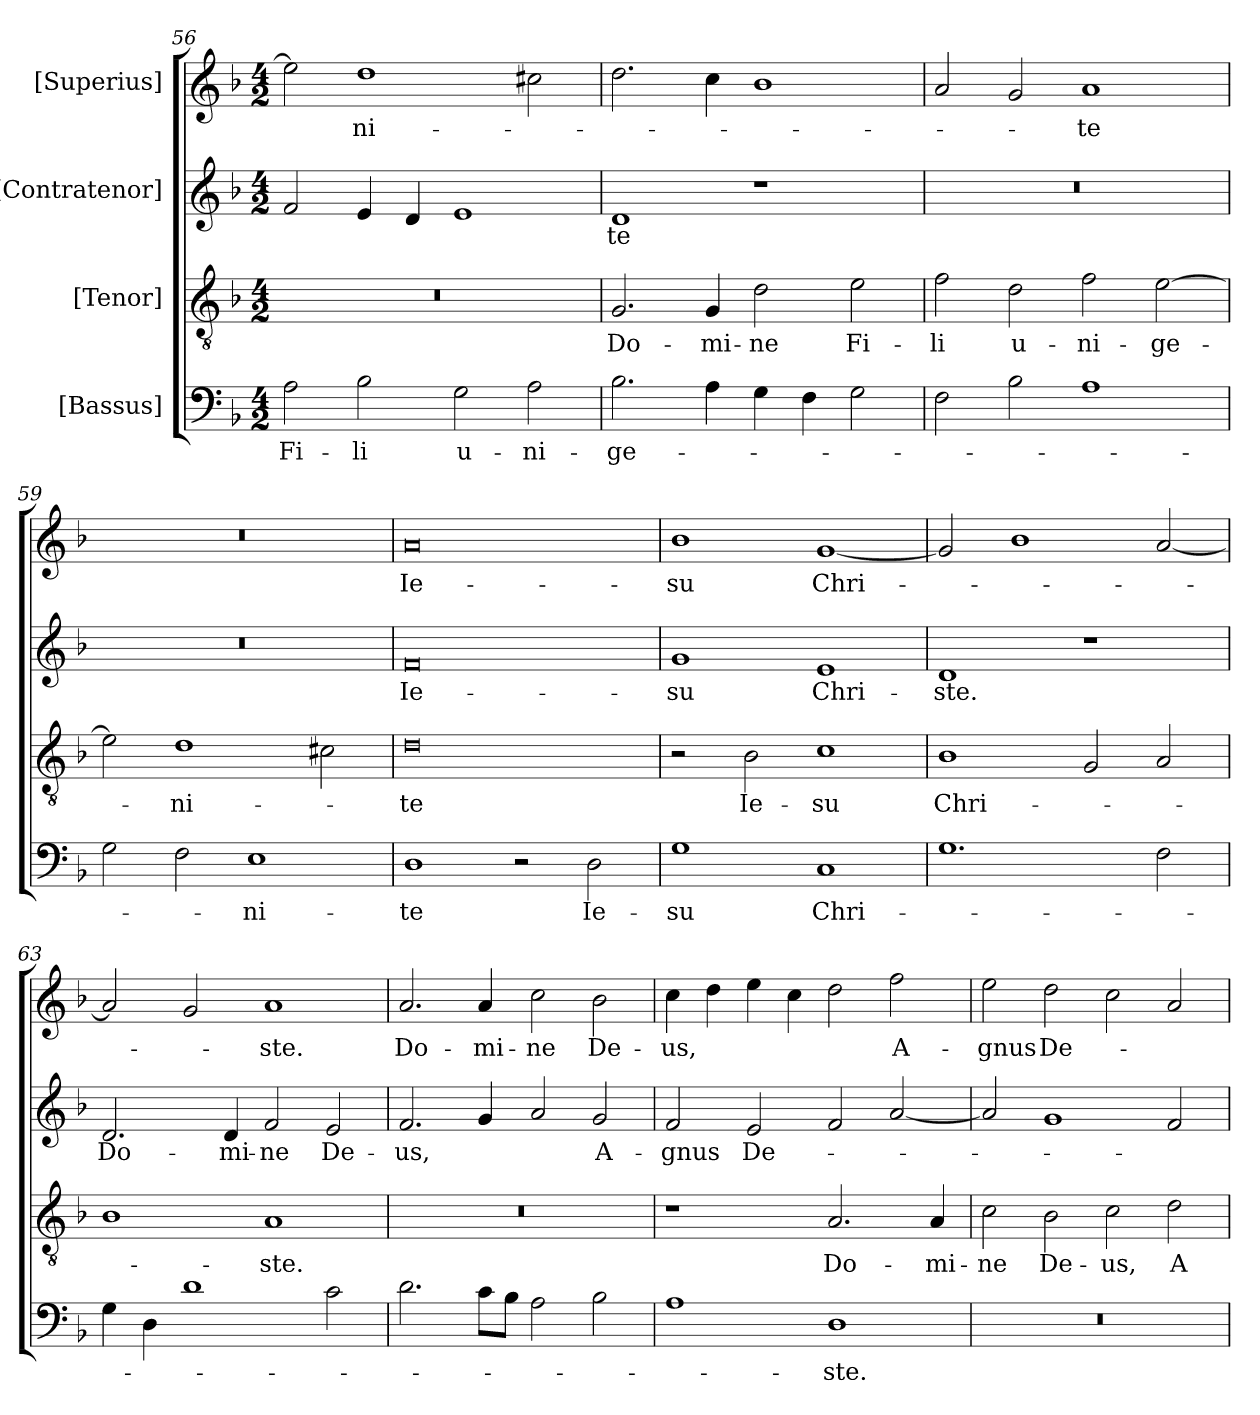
**kern	**text	**kern	**text	**kern	**text	**kern	**text
*part4	*part4	*part3	*part3	*part2	*part2	*part1	*part1
*staff4	*staff4	*staff3	*staff3	*staff2	*staff2	*staff1	*staff1
*I"[Bassus]	*	*I"[Tenor]	*	*I"[Contratenor]	*	*I"[Superius]	*
*clefF4	*	*clefGv2	*	*clefG2	*	*clefG2	*
*k[b-]	*	*k[b-]	*	*k[b-]	*	*k[b-]	*
*M4/2	*	*M4/2	*	*M4/2	*	*M4/2	*
=56	=56	=56	=56	=56	=56	=56	=56
2A\	Fi-	0r	.	2f/	.	2ee\]	.
2B-\	-li	.	.	4e/	.	1dd\	-ni-
.	.	.	.	4d/	.	.	.
2G\	u-	.	.	1e/	.	.	.
2A\	-ni-	.	.	.	.	2cc#X\	.
=57	=57	=57	=57	=57	=57	=57	=57
2.B-\	-ge-	2.G/	Do-	1d/	-te	2.dd\	.
4A\	.	4G/	-mi-	.	.	4cc\	.
4G\	.	2d\	-ne	1r	.	1b-\	.
4F\	.	.	.	.	.	.	.
2G\	.	2e\	Fi-	.	.	.	.
=58	=58	=58	=58	=58	=58	=58	=58
2F\	.	2f\	-li	0r	.	2a/	.
2B-\	.	2d\	u-	.	.	2g/	.
1A\	.	2f\	-ni-	.	.	1a/	-te
.	.	[2e\	-ge-	.	.	.	.
=59	=59	=59	=59	=59	=59	=59	=59
2G\	.	2e\]	.	0r	.	0r	.
2F\	.	1d\	-ni-	.	.	.	.
1E\	-ni-	.	.	.	.	.	.
.	.	2c#X\	.	.	.	.	.
=60	=60	=60	=60	=60	=60	=60	=60
1D\	-te	0d\	-te	0f/	Ie-	0a/	Ie-
2r	.	.	.	.	.	.	.
2D\	Ie-	.	.	.	.	.	.
=61	=61	=61	=61	=61	=61	=61	=61
1G\	-su	2r	.	1g/	-su	1b-\	-su
.	.	2B-\	Ie-	.	.	.	.
1C/	Chri-	1c\	-su	1e/	Chri-	[1g/	Chri-
=62	=62	=62	=62	=62	=62	=62	=62
1.G\	.	1B-\	Chri-	1d/	-ste.	2g/]	.
.	.	.	.	.	.	1b-\	.
.	.	2G/	.	1r	.	.	.
2F\	.	2A/	.	.	.	[2a/	.
=63	=63	=63	=63	=63	=63	=63	=63
4G\	.	1B-\	.	2.d/	Do-	2a/]	.
4D\	.	.	.	.	.	.	.
1d\	.	.	.	.	.	2g/	.
.	.	.	.	4d/	-mi-	.	.
.	.	1A/	-ste.	2f/	-ne	1a/	-ste.
2c\	.	.	.	2e/	De-	.	.
=64	=64	=64	=64	=64	=64	=64	=64
2.d\	.	0r	.	2.f/	-us,	2.a/	Do-
8c\L	.	.	.	4g/	.	4a/	-mi-
8B-\J	.	.	.	.	.	.	.
2A\	.	.	.	2a/	.	2cc\	-ne
2B-\	.	.	.	2g/	A-	2b-\	De-
=65	=65	=65	=65	=65	=65	=65	=65
1A\	.	1r	.	2f/	-gnus	4cc\	-us,
.	.	.	.	.	.	4dd\	.
.	.	.	.	2e/	De-	4ee\	.
.	.	.	.	.	.	4cc\	.
1D\	-ste.	2.A/	Do-	2f/	.	2dd\	.
.	.	.	.	[2a/	.	2ff\	A-
.	.	4A/	-mi-	.	.	.	.
=66	=66	=66	=66	=66	=66	=66	=66
0r	.	2c\	-ne	2a/]	.	2ee\	-gnus
.	.	2B-\	De-	1g/	.	2dd\	De-
.	.	2c\	-us,	.	.	2cc\	.
.	.	2d\	A-	2f/	.	2a/	.
=	=	=	=	=	=	=	=
*-	*-	*-	*-	*-	*-	*-	*-
